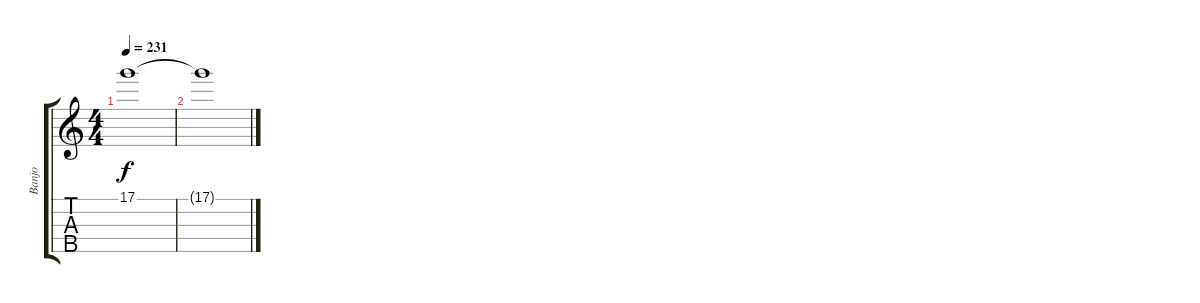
\track ("Banjo" "Banjo") {instrument banjo}
\staff {score tabs}
\tuning (D4 B3 G3 D3 G4) {hide}
\displaytranspose 12
\ts (4 4)
\tempo 231
\clef g2
\ks c
17.1.1{dy f} |
17.1{t}.1
